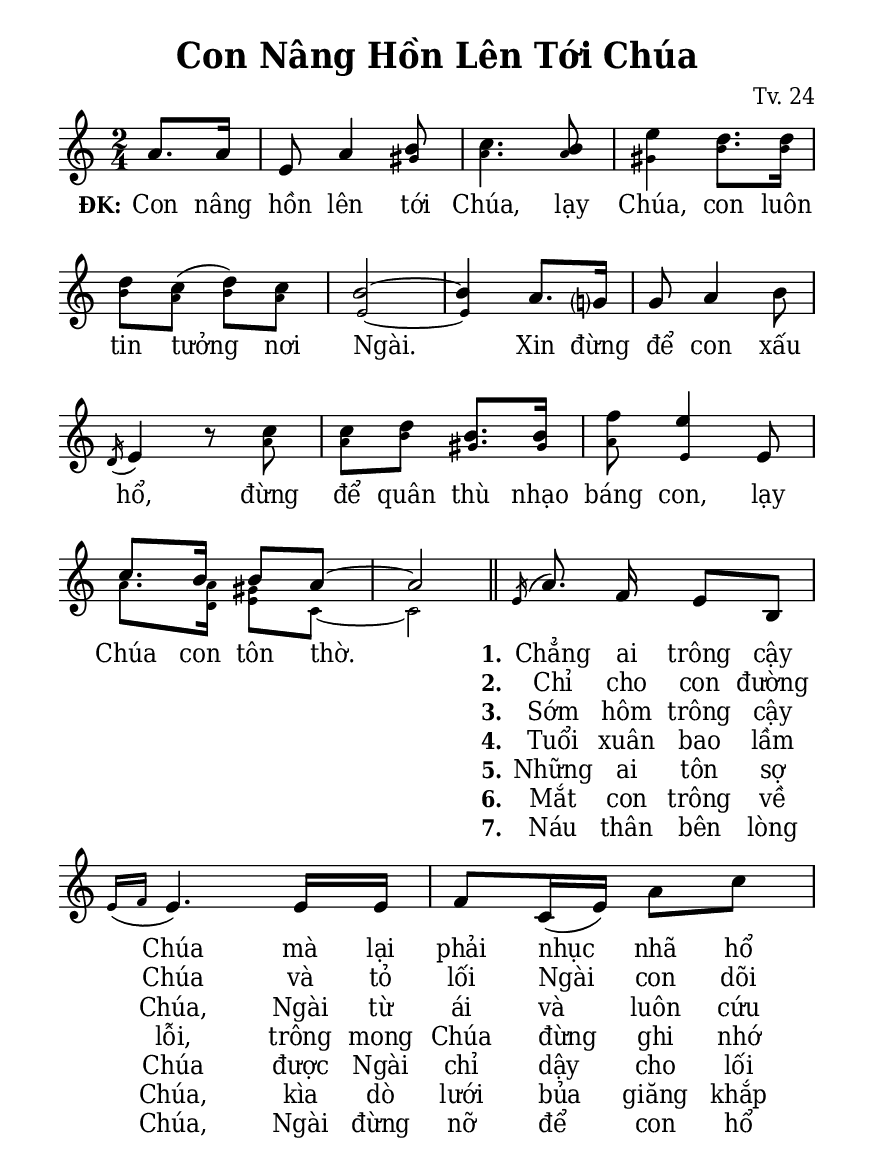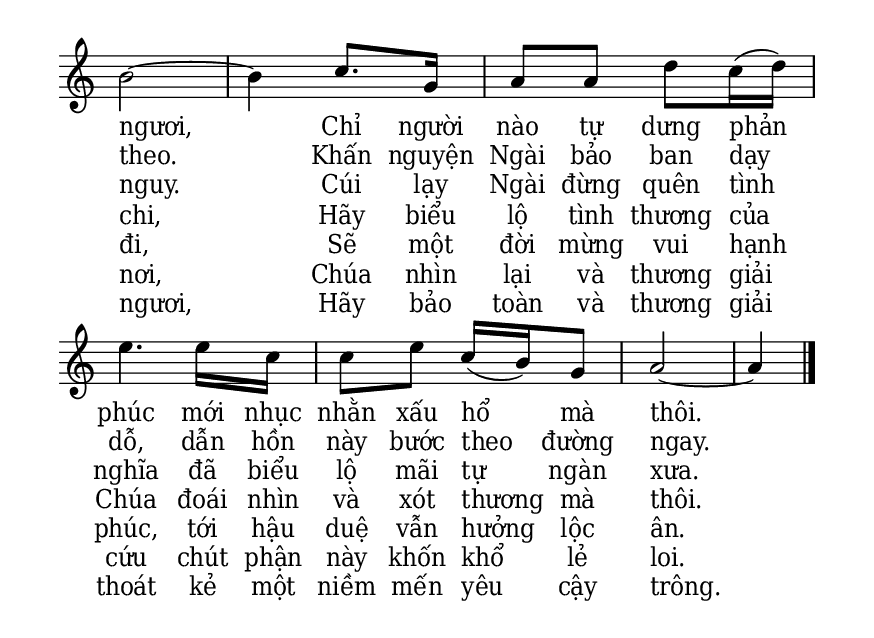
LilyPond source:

% Cài đặt chung\
\version "2.22.1"
\include "english.ly"

\header {
  title = "Con Nâng Hồn Lên Tới Chúa"
  composer = "Tv. 24"
  %arranger = "Lm. Kim Long"
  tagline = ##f
}

% Nhạc phiên khúc
nhacPhienKhucSop = \relative c'' {
  \partial 4 a8. a16 |
  e8 a4 b8 |
  c4. b8 |
  e4 d8. d16 |
  d8 c (d) c |
  b2 ~ |
  b4 a8. g!?16 |
  g8 a4 b8 |
  \slashedGrace { d,16 ( } e4) r8 c' |
  c d b8. b16 |
  f'8 e4 e,8 |
  c'8. [b16] b8 [a] ~ |
  a2 \bar "||"
  
  \slashedGrace { e16 ( } a8.) f16 e8 b |
  \slashedGrace { e16 (f } e4.) e16 e |
  f8 c16 (e) a8 c |
  b2 ~ |
  b4 c8. g16 |
  a8 a d c16 (d) |
  e4. e16 c |
  c8 e c16 (b) g8 |
  a2 ~ |
  a4 \bar "|."
}

nhacPhienKhucAlto = \relative c'' {
  a8. a16 |
  e8 a4 gs8 |
  a4. a8 |
  gs4 b8. b16 |
  b8 a (b) a |
  e2 ~ |
  e4 a8. g!?16 |
  g8 a4 b8 |
  \slashedGrace { d,16 ( } e4) r8 a |
  a b gs8. gs16 |
  a8 e4 e8 |
  a8. <a d,>16 <gs e>8 c, ~ |
  c2
}

% Lời phiên khúc
loiPhienKhucSop = \lyrics {
  \set stanza = "ĐK:"
  Con nâng hồn lên tới Chúa, lạy Chúa,
  con luôn tin tưởng nơi Ngài.
  Xin đừng để con xấu hổ,
  đừng để quân thù nhạo báng con,
  lạy Chúa con tôn thờ.
  <<
    {
      \set stanza = "1."
      Chẳng ai trông cậy Chúa
      mà lại phải nhục nhã hổ ngươi,
      Chỉ người nào tự dưng phản phúc
      mới nhục nhằn xấu hổ mà thôi.
    }
    \new Lyrics {
	    \set associatedVoice = "beSop"
	    \set stanza = "2."
	    Chỉ cho con đường Chúa
	    và tỏ lối Ngài con dõi theo.
	    Khấn nguyện Ngài bảo ban dạy dỗ,
	    dẫn hồn này bước theo đường ngay.
    }
    \new Lyrics {
	    \set associatedVoice = "beSop"
	    \set stanza = "3."
	    Sớm hôm trông cậy Chúa,
	    Ngài từ ái và luôn cứu nguy.
	    Cúi lạy Ngài đừng quên tình nghĩa
	    đã biểu lộ mãi tự ngàn xưa.
    }
    \new Lyrics {
	    \set associatedVoice = "beSop"
	    \set stanza = "4."
	    Tuổi xuân bao lầm lỗi,
	    trông mong Chúa đừng ghi nhớ chi,
	    Hãy biểu lộ tình thương của Chúa
	    đoái nhìn và xót thương mà thôi.
    }
    \new Lyrics {
	    \set associatedVoice = "beSop"
	    \set stanza = "5."
	    Những ai tôn sợ Chúa
	    được Ngài chỉ dậy cho lối đi,
	    Sẽ một đời mừng vui hạnh phúc,
	    tới hậu duệ vẫn hưởng lộc ân.
    }
    \new Lyrics {
	    \set associatedVoice = "beSop"
	    \set stanza = "6."
	    Mắt con trông về Chúa,
	    kìa dò lưới bủa giăng khắp nơi,
	    Chúa nhìn lại và thương giải cứu
	    chút phận này khốn khổ lẻ loi.
    }
    \new Lyrics {
	    \set associatedVoice = "beSop"
	    \set stanza = "7."
	    Náu thân bên lòng Chúa,
	    Ngài đừng nỡ để con hổ ngươi,
	    Hãy bảo toàn và thương giải thoát
	    kẻ một niềm mến yêu cậy trông.
    }
  >>
}

% Dàn trang
\paper {
  #(set-paper-size "a5")
  top-margin = 10\mm
  bottom-margin = 10\mm
  left-margin = 10\mm
  right-margin = 10\mm
  indent = #0
  #(define fonts
	 (make-pango-font-tree "Deja Vu Serif Condensed"
	 		       "Deja Vu Serif Condensed"
			       "Deja Vu Serif Condensed"
			       (/ 20 20)))
  print-page-number = ##f
  %page-count = #1
}

TongNhip = {
  \key c \major \time 2/4
  \set Timing.beamExceptions = #'()
  \set Timing.baseMoment = #(ly:make-moment 1/4)
}

% Đổi kích thước nốt cho bè phụ
notBePhu =
#(define-music-function (font-size music) (number? ly:music?)
   (for-some-music
     (lambda (m)
       (if (music-is-of-type? m 'rhythmic-event)
           (begin
             (set! (ly:music-property m 'tweaks)
                   (cons `(font-size . ,font-size)
                         (ly:music-property m 'tweaks)))
             #t)
           #f))
     music)
   music)

\score {
  \new ChoirStaff <<
    \new Staff \with {
        \consists "Merge_rests_engraver"
        printPartCombineTexts = ##f
      }
      <<
      \new Voice \TongNhip \partCombine 
        \nhacPhienKhucSop
        \notBePhu -3 { \nhacPhienKhucAlto }
      \new NullVoice = beSop \nhacPhienKhucSop
      \new Lyrics \lyricsto beSop \loiPhienKhucSop
      >>
  >>
  \layout {
    %\override Staff.TimeSignature.transparent = ##t
    \override Lyrics.LyricSpace.minimum-distance = #1.5
    \override Score.BarNumber.break-visibility = ##(#f #f #f)
    \override Score.SpacingSpanner.uniform-stretching = ##t
  } 
}
